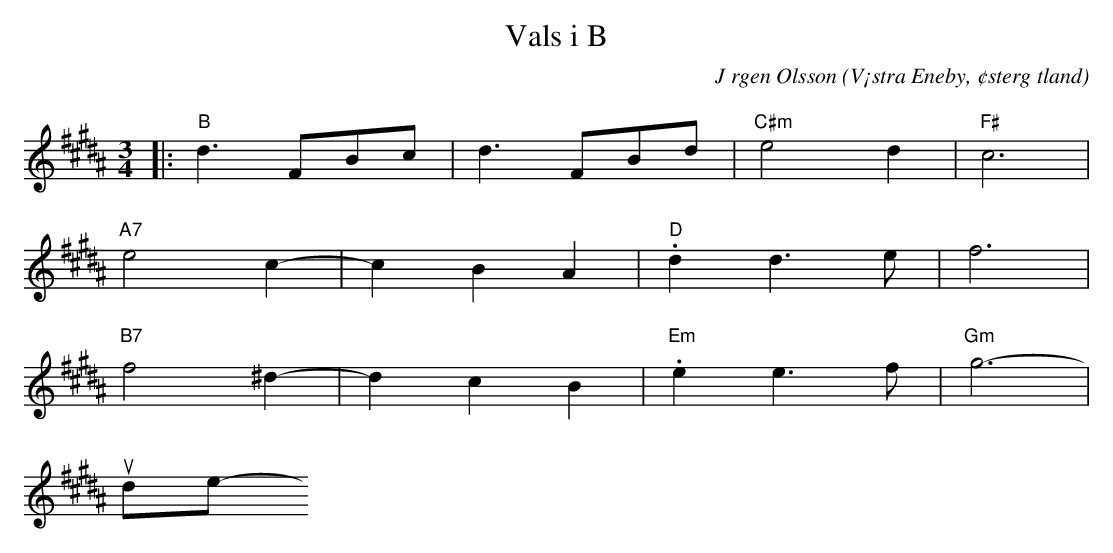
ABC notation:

X:1
T:Vals i B
C:J rgen Olsson
O:V¡stra Eneby, ¢sterg tland
Q:160
M:3/4
L:1/8
K:B
|:"B" d3 FBc|d3 FBd|"C#m" e4d2|"F#" c6 |
"A7" e4 c2-|c2B2A2 |"D" .d2 d3 e|f6 |
"B7" f4 ^d2-|d2c2B2 |"Em" .e2 e3 f|"Gm" g6 |
- under konstruktion -
